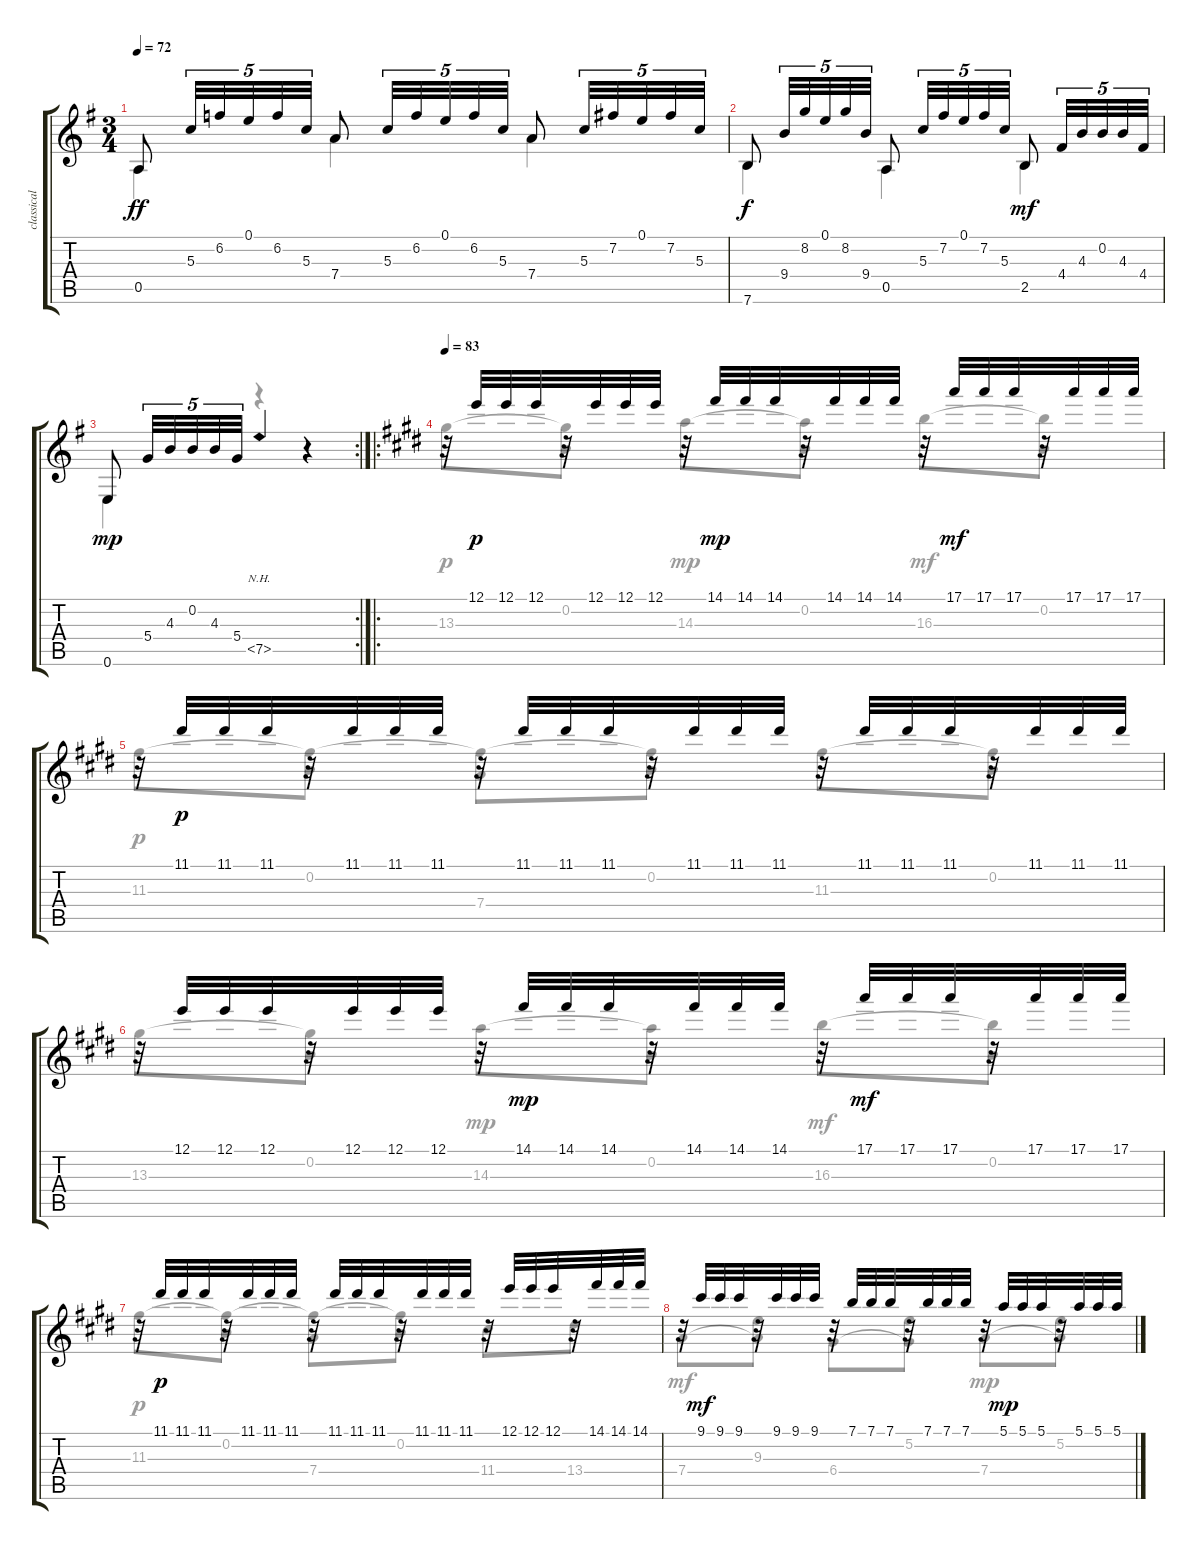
\track ("classical guitar" "classical ") {instrument acousticguitarnylon}
\staff {score tabs}
\tuning (E4 B3 G3 D3 A2 E2) {hide}
\voice
\ts (3 4)
\tempo 72
\clef g2
\ks g
0.5.8{dy ff} 5.3.32{tu (5 4)} 6.2.32{tu (5 4)} 0.1.32{tu (5 4)} 6.2.32{tu (5 4)} 5.3.32{tu (5 4)} 7.4.8 5.3.32{tu (5 4)} 6.2.32{tu (5 4)} 0.1.32{tu (5 4)} 6.2.32{tu (5 4)} 5.3.32{tu (5 4)} 7.4.8 5.3.32{tu (5 4)} 7.2.32{tu (5 4)} 0.1.32{tu (5 4)} 7.2.32{tu (5 4)} 5.3.32{tu (5 4)} |
7.6.8{dy f} 9.4.32{tu (5 4)} 8.2.32{tu (5 4)} 0.1.32{tu (5 4)} 8.2.32{tu (5 4)} 9.4.32{tu (5 4)} 0.5.8 5.3.32{tu (5 4)} 7.2.32{tu (5 4)} 0.1.32{tu (5 4)} 7.2.32{tu (5 4)} 5.3.32{tu (5 4)} 2.5.8{dy mf} 4.4.32{tu (5 4)} 4.3.32{tu (5 4)} 0.2.32{tu (5 4)} 4.3.32{tu (5 4)} 4.4.32{tu (5 4)} |
\rc 2
0.6.8{dy mp} 5.4.32{tu (5 4)} 4.3.32{tu (5 4)} 0.2.32{tu (5 4)} 4.3.32{tu (5 4)} 5.4.32{tu (5 4)} 7.5{nh}.4 r.4 |
\ro
\tempo 83
\ks e
r.32 12.1.32{dy p} 12.1.32 12.1.32 r.32 12.1.32 12.1.32 12.1.32 r.32 14.1.32{dy mp} 14.1.32 14.1.32 r.32 14.1.32 14.1.32 14.1.32 r.32 17.1.32{dy mf} 17.1.32 17.1.32 r.32 17.1.32 17.1.32 17.1.32 |
r.32 11.1.32{dy p} 11.1.32 11.1.32 r.32 11.1.32 11.1.32 11.1.32 r.32 11.1.32 11.1.32 11.1.32 r.32 11.1.32 11.1.32 11.1.32 r.32 11.1.32 11.1.32 11.1.32 r.32 11.1.32 11.1.32 11.1.32 |
r.32 12.1.32 12.1.32 12.1.32 r.32 12.1.32 12.1.32 12.1.32 r.32 14.1.32{dy mp} 14.1.32 14.1.32 r.32 14.1.32 14.1.32 14.1.32 r.32 17.1.32{dy mf} 17.1.32 17.1.32 r.32 17.1.32 17.1.32 17.1.32 |
r.32 11.1.32{dy p} 11.1.32 11.1.32 r.32 11.1.32 11.1.32 11.1.32 r.32 11.1.32 11.1.32 11.1.32 r.32 11.1.32 11.1.32 11.1.32 r.32 12.1.32 12.1.32 12.1.32 r.32 14.1.32 14.1.32 14.1.32 |
r.32 9.1.32{dy mf} 9.1.32 9.1.32 r.32 9.1.32 9.1.32 9.1.32 r.32 7.1.32 7.1.32 7.1.32 r.32 7.1.32 7.1.32 7.1.32 r.32 5.1.32{dy mp} 5.1.32 5.1.32 r.32 5.1.32 5.1.32 5.1.32
\voice
\clef g2
\ottava regular
\simile none
\ks g
0.5.4{dy ff} 7.4.4 7.4.4 |
7.6.4{dy f} 0.5.4 2.5.4{dy mf} |
0.6.4{dy mp} r.4 r.4 |
\ks e
13.3.8{dy p} (0.2 13.3{t}).8 14.3.8{dy mp} (0.2 14.3{t}).8 16.3.8{dy mf} (0.2 16.3{t}).8 |
11.3.8{dy p} (0.2 11.3{t}).8 (11.3{t} 7.4).8 (0.2 11.3{t}).8 11.3.8 (0.2 11.3{t}).8 |
13.3.8 (0.2 13.3{t}).8 14.3.8{dy mp} (0.2 14.3{t}).8 16.3.8{dy mf} (0.2 16.3{t}).8 |
11.3.8{dy p} (0.2 11.3{t}).8 (11.3{t} 7.4).8 (0.2 11.3{t}).8 11.4.8 13.4.8 |
7.4.8{dy mf} (9.3 7.4{t}).8 6.4.8 (5.2 6.4{t}).8 7.4.8{dy mp} (5.2 7.4{t}).8
